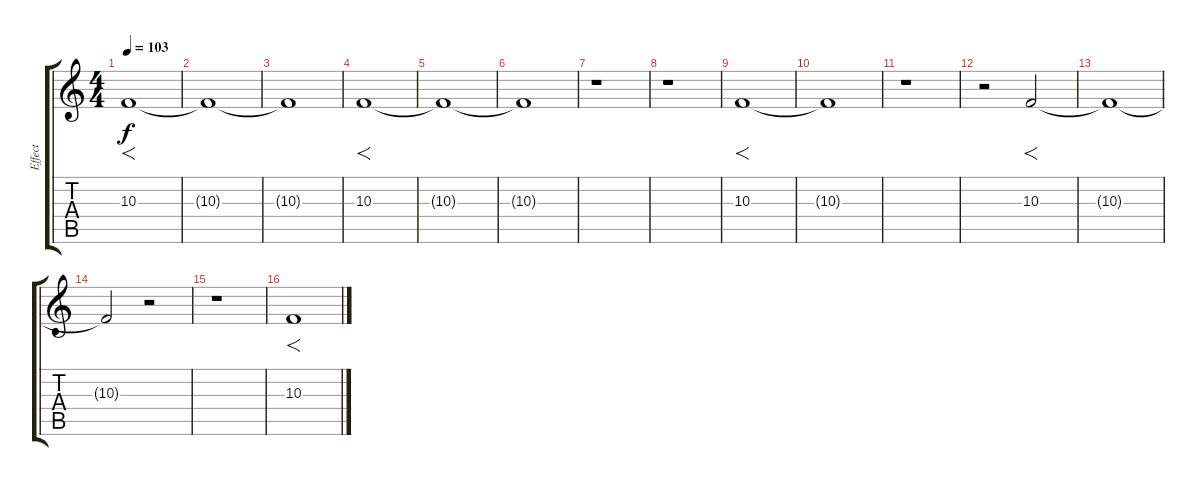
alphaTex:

\track ("Effect" "Effect") {instrument stringensemble1}
\staff {score tabs}
\tuning (E4 B3 G3 D3 A2 E2) {hide}
\ts (4 4)
\tempo 103
\clef g2
\ks c
10.3.1{f dy f instrument stringensemble1} |
10.3{t}.1 |
10.3{t}.1 |
10.3.1{f} |
10.3{t}.1 |
10.3{t}.1 |
r.1 |
r.1 |
10.3.1{f} |
10.3{t}.1 |
r.1 |
r.2 10.3.2{f} |
10.3{t}.1 |
10.3{t}.2 r.2 |
r.1 |
10.3.1{f}
